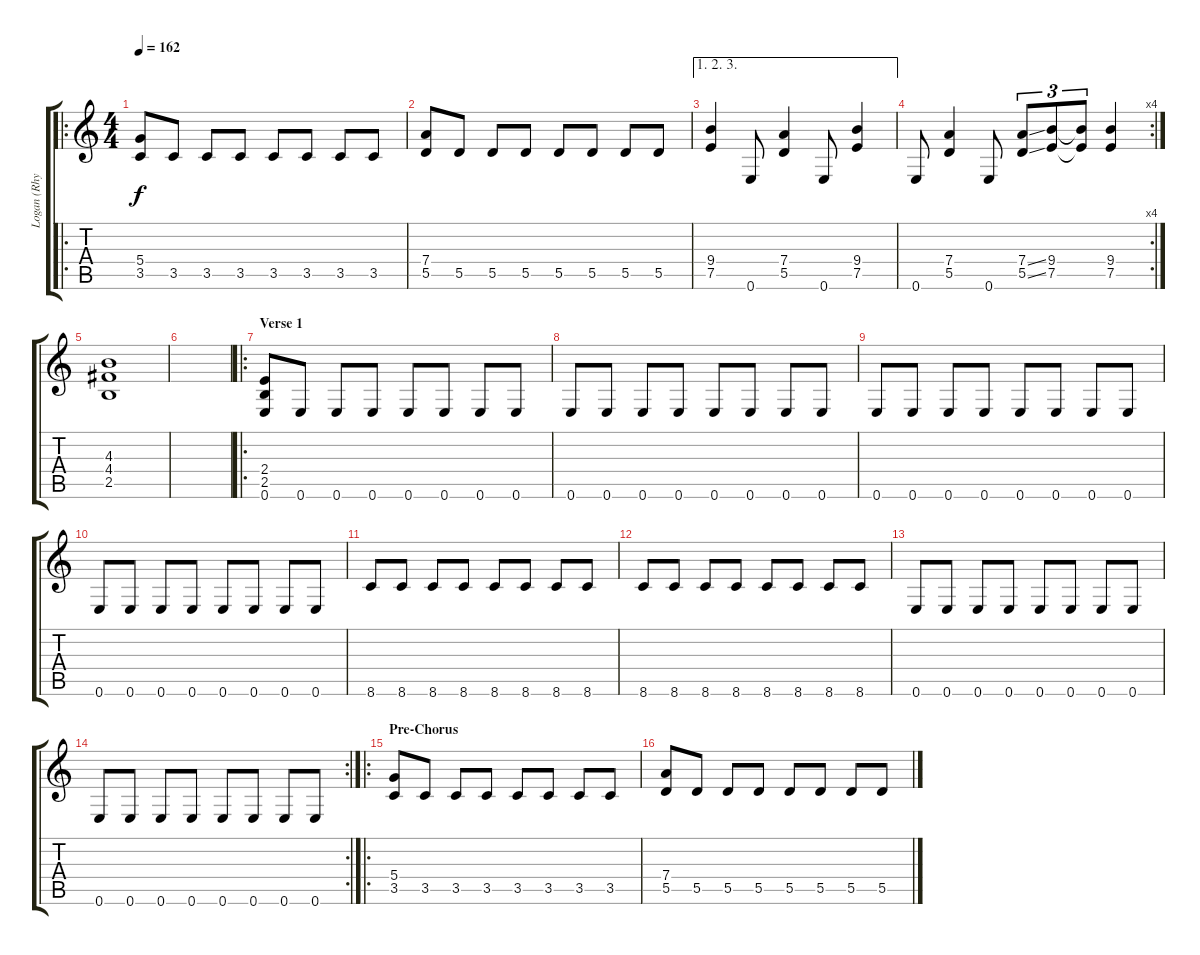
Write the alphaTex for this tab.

\track ("Logan (Rhythm)" "Logan (Rhy") {instrument distortionguitar}
\staff {score tabs}
\tuning (E4 B3 G3 D3 A2 E2) {hide}
\ro
\ts (4 4)
\tempo 162
\clef g2
\ks c
(5.4 3.5).8{dy f instrument distortionguitar} 3.5.8 3.5.8 3.5.8 3.5.8 3.5.8 3.5.8 3.5.8 |
(7.4 5.5).8 5.5.8 5.5.8 5.5.8 5.5.8 5.5.8 5.5.8 5.5.8 |
\ae (1 2 3)
(9.4 7.5).4 0.6.8 (7.4 5.5).4 0.6.8 (9.4 7.5).4 |
\rc 4
0.6.8 (7.4 5.5).4 0.6.8 (7.4{ss} 5.5{ss}).8{tu (3 2)} (9.4 7.5).8{tu (3 2)} (9.4{t} 7.5{t}).8{tu (3 2)} (9.4 7.5).4 |
(4.3 4.4 2.5).1 |
|
\ro
\section ("" "Verse 1")
(2.4 2.5 0.6).8 0.6.8 0.6.8 0.6.8 0.6.8 0.6.8 0.6.8 0.6.8 |
0.6.8 0.6.8 0.6.8 0.6.8 0.6.8 0.6.8 0.6.8 0.6.8 |
0.6.8 0.6.8 0.6.8 0.6.8 0.6.8 0.6.8 0.6.8 0.6.8 |
0.6.8 0.6.8 0.6.8 0.6.8 0.6.8 0.6.8 0.6.8 0.6.8 |
8.6.8 8.6.8 8.6.8 8.6.8 8.6.8 8.6.8 8.6.8 8.6.8 |
8.6.8 8.6.8 8.6.8 8.6.8 8.6.8 8.6.8 8.6.8 8.6.8 |
0.6.8 0.6.8 0.6.8 0.6.8 0.6.8 0.6.8 0.6.8 0.6.8 |
\rc 2
0.6.8 0.6.8 0.6.8 0.6.8 0.6.8 0.6.8 0.6.8 0.6.8 |
\ro
\section ("" "Pre-Chorus")
(5.4 3.5).8 3.5.8 3.5.8 3.5.8 3.5.8 3.5.8 3.5.8 3.5.8 |
(7.4 5.5).8 5.5.8 5.5.8 5.5.8 5.5.8 5.5.8 5.5.8 5.5.8
